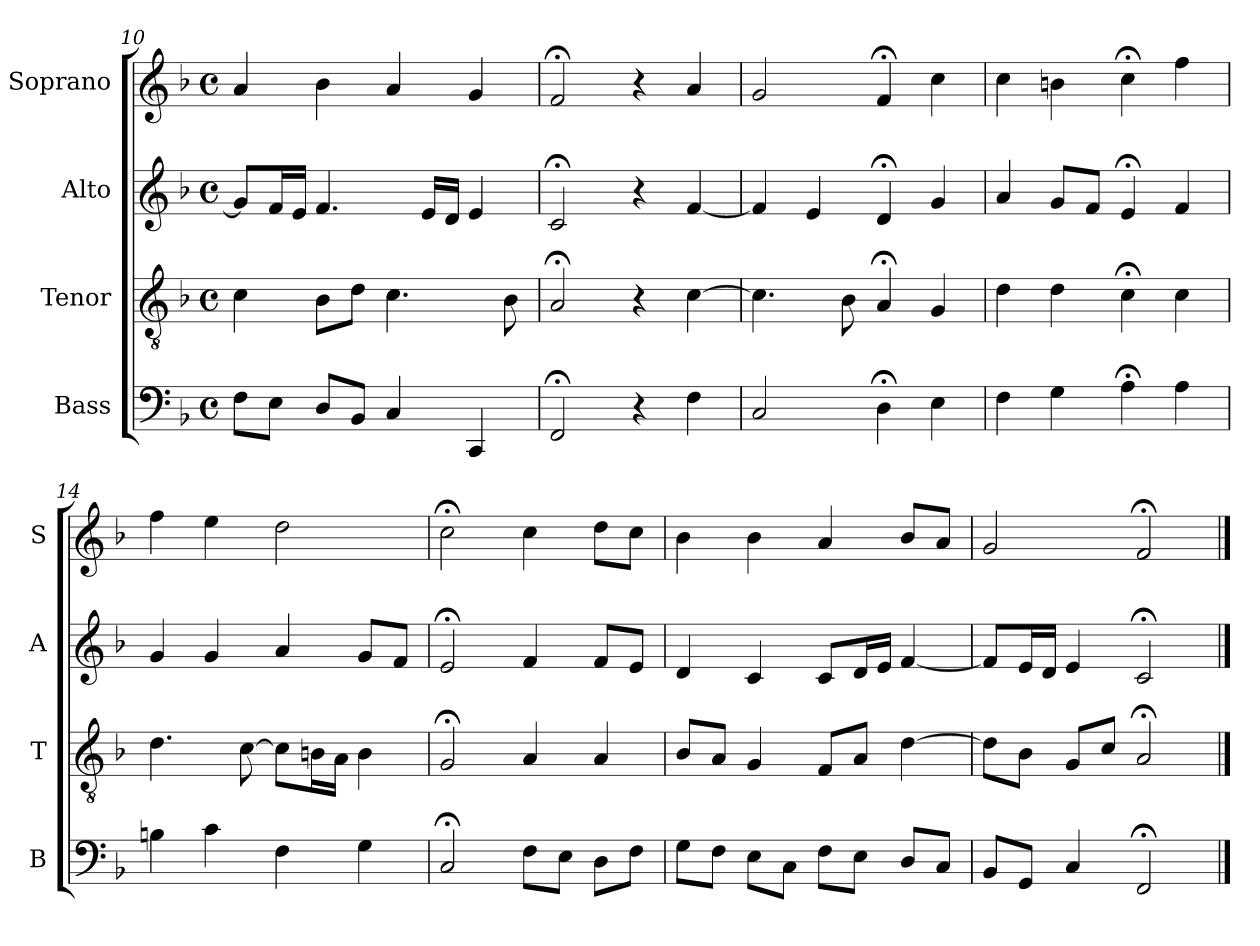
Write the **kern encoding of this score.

**kern	**kern	**kern	**kern
*part4	*part3	*part2	*part1
*staff4	*staff3	*staff2	*staff1
*I"Bass	*I"Tenor	*I"Alto	*I"Soprano
*I'B	*I'T	*I'A	*I'S
*clefF4	*clefGv2	*clefG2	*clefG2
*k[b-]	*k[b-]	*k[b-]	*k[b-]
*F:	*F:	*F:	*F:
*M4/4	*M4/4	*M4/4	*M4/4
*met(c)	*met(c)	*met(c)	*met(c)
=10	=10	=10	=10
8FL	4c	8gL]	4a
8EJ	.	16fL	.
.	.	16eJJ	.
8DL	8B-L	4.f	4b-
8BB-J	8dJ	.	.
4C	4.c	.	4a
.	.	16eLL	.
.	.	16dJJ	.
4CC	.	4e	4g
.	8B-	.	.
=11	=11	=11	=11
2FF;<	2A;<	2c;<	2f;<
4r	4r	4r	4r
4F	[4c	[4f	4a
=12	=12	=12	=12
2C	4.c]	4f]	2g
.	.	4e	.
.	8B-	.	.
4D;<	4A;<	4d;<	4f;<
4E	4G	4g	4cc
=13	=13	=13	=13
4F	4d	4a	4cc
4G	4d	8gL	4bn
.	.	8fJ	.
4A;<	4c;<	4e;<	4cc;<
4A	4c	4f	4ff
=14	=14	=14	=14
4Bn	4.d	4g	4ff
4c	.	4g	4ee
.	[8c	.	.
4F	8cL]	4a	2dd
.	16BnL	.	.
.	16AJJ	.	.
4G	4B	8gL	.
.	.	8fJ	.
=15	=15	=15	=15
2C;<	2G;<	2e;<	2cc;<
8FL	4A	4f	4cc
8EJ	.	.	.
8DL	4A	8fL	8ddL
8FJ	.	8eJ	8ccJ
=16	=16	=16	=16
8GL	8B-L	4d	4b-
8FJ	8AJ	.	.
8EL	4G	4c	4b-
8CJ	.	.	.
8FL	8FL	8cL	4a
8EJ	8AJ	16dL	.
.	.	16eJJ	.
8DL	[4d	[4f	8b-L
8CJ	.	.	8aJ
=17	=17	=17	=17
8BB-L	8dL]	8fL]	2g
8GGJ	8B-J	16eL	.
.	.	16dJJ	.
4C	8GL	4e	.
.	8cJ	.	.
2FF;<	2A;<	2c;<	2f;<
==	==	==	==
*-	*-	*-	*-
